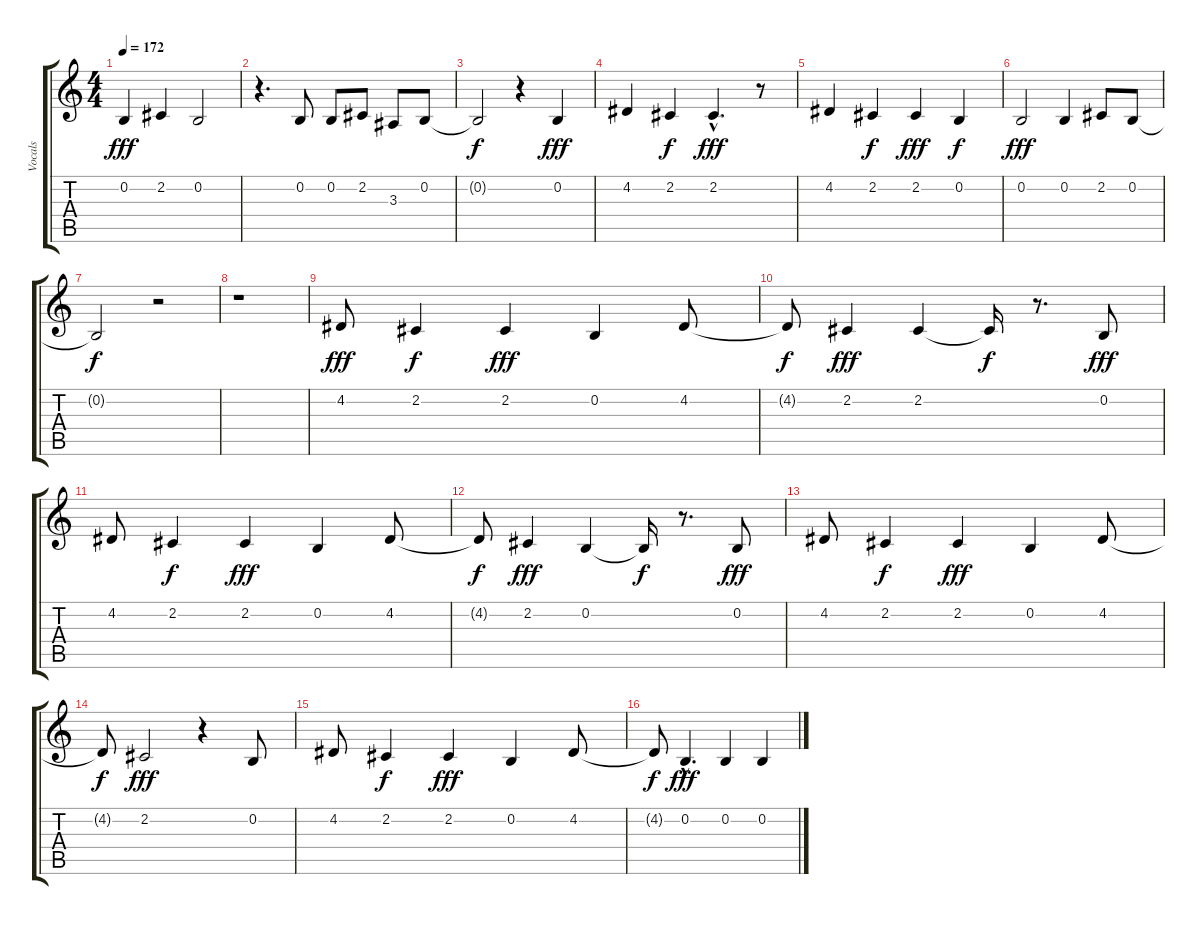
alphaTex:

\track ("Vocals" "Vocals") {instrument oboe}
\staff {score tabs}
\tuning (E4 B3 G3 D3 A2 E2) {hide}
\ts (4 4)
\tempo 172
\clef g2
\ks c
0.2.4{dy fff instrument oboe} 2.2.4 0.2.2 |
r.4{d} 0.2.8 0.2.8 2.2.8 3.3.8 0.2.8 |
0.2{t}.2{dy f} r.4 0.2.4{dy fff} |
4.2.4 2.2.4{dy f} 2.2{hac}.4{d dy fff} r.8 |
4.2.4 2.2.4{dy f} 2.2.4{dy fff} 0.2.4{dy f} |
0.2.2{dy fff} 0.2.4 2.2.8 0.2.8 |
0.2{t}.2{dy f} r.2 |
r.1 |
4.2.8{dy fff} 2.2.4{dy f} 2.2.4{dy fff} 0.2.4 4.2.8 |
4.2{t}.8{dy f} 2.2.4{dy fff} 2.2.4 2.2{t}.16{dy f} r.8{d} 0.2.8{dy fff} |
4.2.8 2.2.4{dy f} 2.2.4{dy fff} 0.2.4 4.2.8 |
4.2{t}.8{dy f} 2.2.4{dy fff} 0.2.4 0.2{t}.16{dy f} r.8{d} 0.2.8{dy fff} |
4.2.8 2.2.4{dy f} 2.2.4{dy fff} 0.2.4 4.2.8 |
4.2{t}.8{dy f} 2.2.2{dy fff} r.4 0.2.8 |
4.2.8 2.2.4{dy f} 2.2.4{dy fff} 0.2.4 4.2.8 |
4.2{t}.8{dy f} 0.2{hac}.4{d dy fff} 0.2.4 0.2.4
